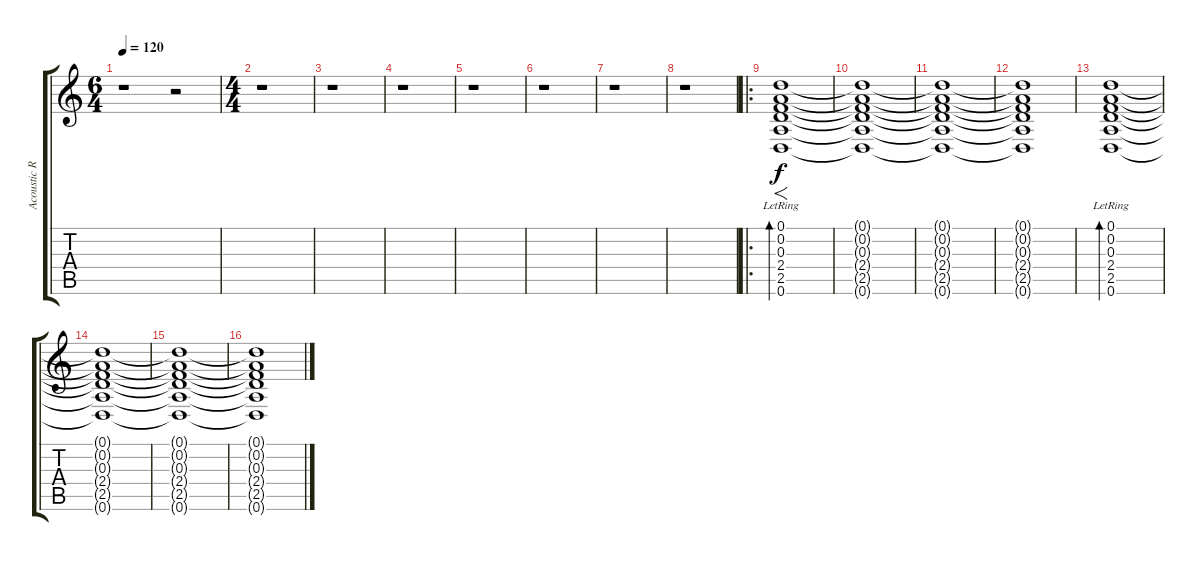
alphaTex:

\track ("Acoustic Rhytm" "Acoustic R") {instrument acousticguitarsteel}
\staff {score tabs}
\tuning (D4 A3 F3 C3 G2 D2) {hide}
\ts (6 4)
\tempo 120
\clef g2
\ks c
r.1{dy f instrument acousticguitarsteel} r.2 |
\ts (4 4)
r.1 |
r.1 |
r.1 |
r.1 |
r.1 |
r.1 |
r.1 |
\ro
(0.1{lr} 0.2{lr} 0.3{lr} 2.4{lr} 2.5{lr} 0.6{lr}).1{f bd 480} |
(0.1{t} 0.2{t} 0.3{t} 2.4{t} 2.5{t} 0.6{t}).1 |
(0.1{t} 0.2{t} 0.3{t} 2.4{t} 2.5{t} 0.6{t}).1 |
(0.1{t} 0.2{t} 0.3{t} 2.4{t} 2.5{t} 0.6{t}).1 |
(0.1{lr} 0.2{lr} 0.3{lr} 2.4{lr} 2.5{lr} 0.6{lr}).1{bd 480} |
(0.1{t} 0.2{t} 0.3{t} 2.4{t} 2.5{t} 0.6{t}).1 |
(0.1{t} 0.2{t} 0.3{t} 2.4{t} 2.5{t} 0.6{t}).1 |
(0.1{t} 0.2{t} 0.3{t} 2.4{t} 2.5{t} 0.6{t}).1
